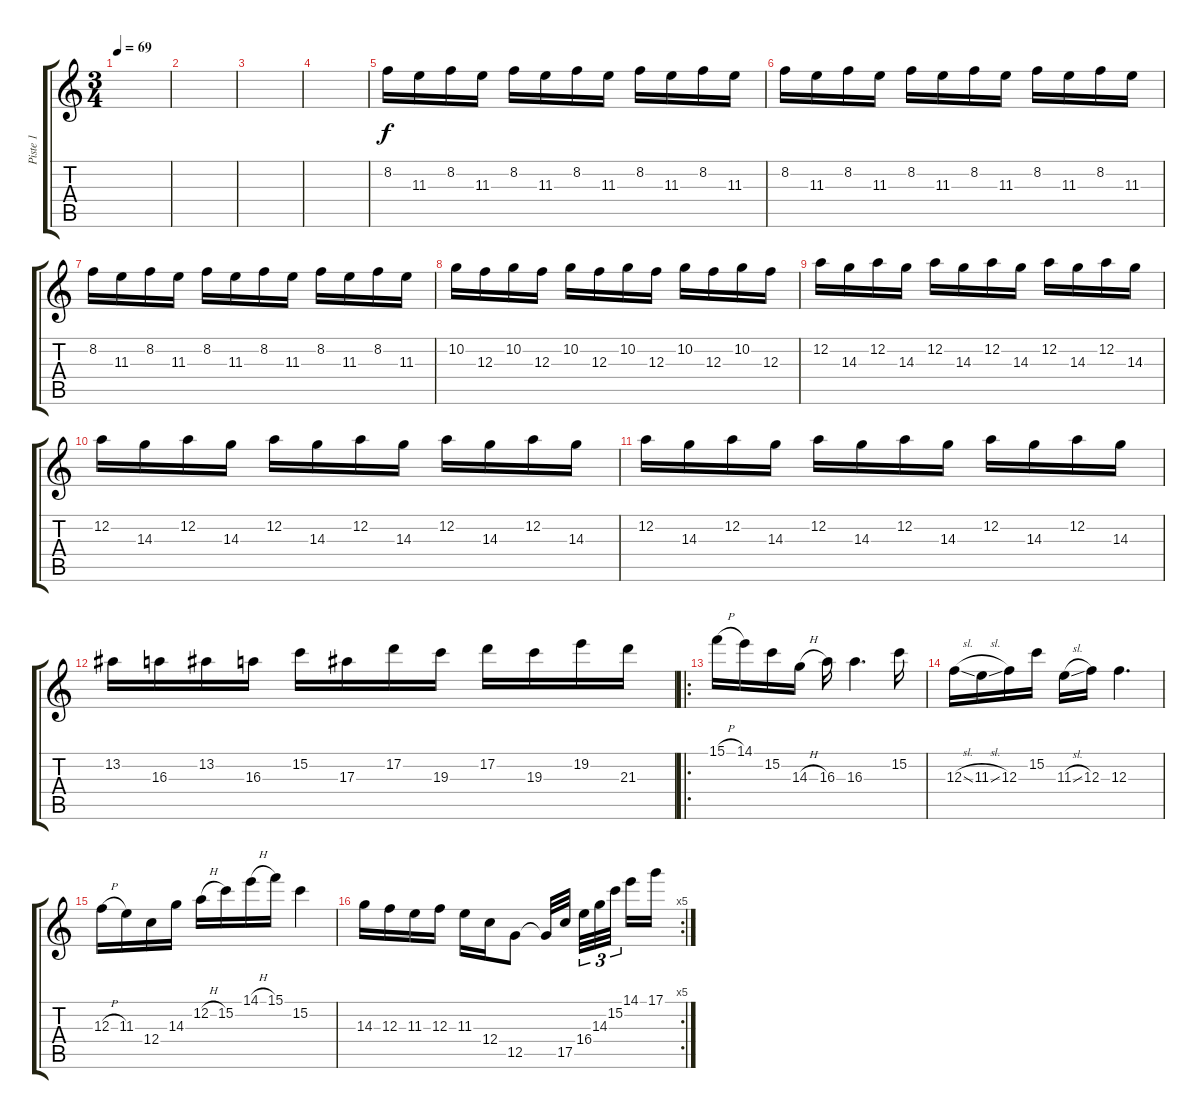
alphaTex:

\track ("Piste 1" "Piste 1") {instrument distortionguitar}
\staff {score tabs}
\tuning (D4 A3 F3 C3 G2 D2) {hide}
\ts (3 4)
\tempo 69
\clef g2
\ks c
|
|
|
|
8.2.16 11.3.16 8.2.16 11.3.16 8.2.16 11.3.16 8.2.16 11.3.16 8.2.16 11.3.16 8.2.16 11.3.16 |
8.2.16 11.3.16 8.2.16 11.3.16 8.2.16 11.3.16 8.2.16 11.3.16 8.2.16 11.3.16 8.2.16 11.3.16 |
8.2.16 11.3.16 8.2.16 11.3.16 8.2.16 11.3.16 8.2.16 11.3.16 8.2.16 11.3.16 8.2.16 11.3.16 |
10.2.16 12.3.16 10.2.16 12.3.16 10.2.16 12.3.16 10.2.16 12.3.16 10.2.16 12.3.16 10.2.16 12.3.16 |
12.2.16 14.3.16 12.2.16 14.3.16 12.2.16 14.3.16 12.2.16 14.3.16 12.2.16 14.3.16 12.2.16 14.3.16 |
12.2.16 14.3.16 12.2.16 14.3.16 12.2.16 14.3.16 12.2.16 14.3.16 12.2.16 14.3.16 12.2.16 14.3.16 |
12.2.16 14.3.16 12.2.16 14.3.16 12.2.16 14.3.16 12.2.16 14.3.16 12.2.16 14.3.16 12.2.16 14.3.16 |
13.2.16 16.3.16 13.2.16 16.3.16 15.2.16 17.3.16 17.2.16 19.3.16 17.2.16 19.3.16 19.2.16 21.3.16 |
\ro
15.1{h}.16 14.1.16 15.2.16 14.3{h}.16 16.3.16 16.3.4{d} 15.2.16 |
12.3{sl}.16 11.3{sl}.16 12.3.16 15.2.16 11.3{sl}.16 12.3.16 12.3.4{d} |
12.3{h}.16 11.3.16 12.4.16 14.3.16 12.2{h}.16 15.2.16 14.1{h}.16 15.1.16 15.2.4 |
\rc 5
14.3.16 12.3.16 11.3.16 12.3.16 11.3.16 12.4.16 12.5.8 12.5{t}.32 17.5.32{beam splitsecondary} 16.4.32{tu (3 2)} 14.3.32{tu (3 2)} 15.2.32{tu (3 2) beam splitsecondary} 14.1.16 17.1.16
